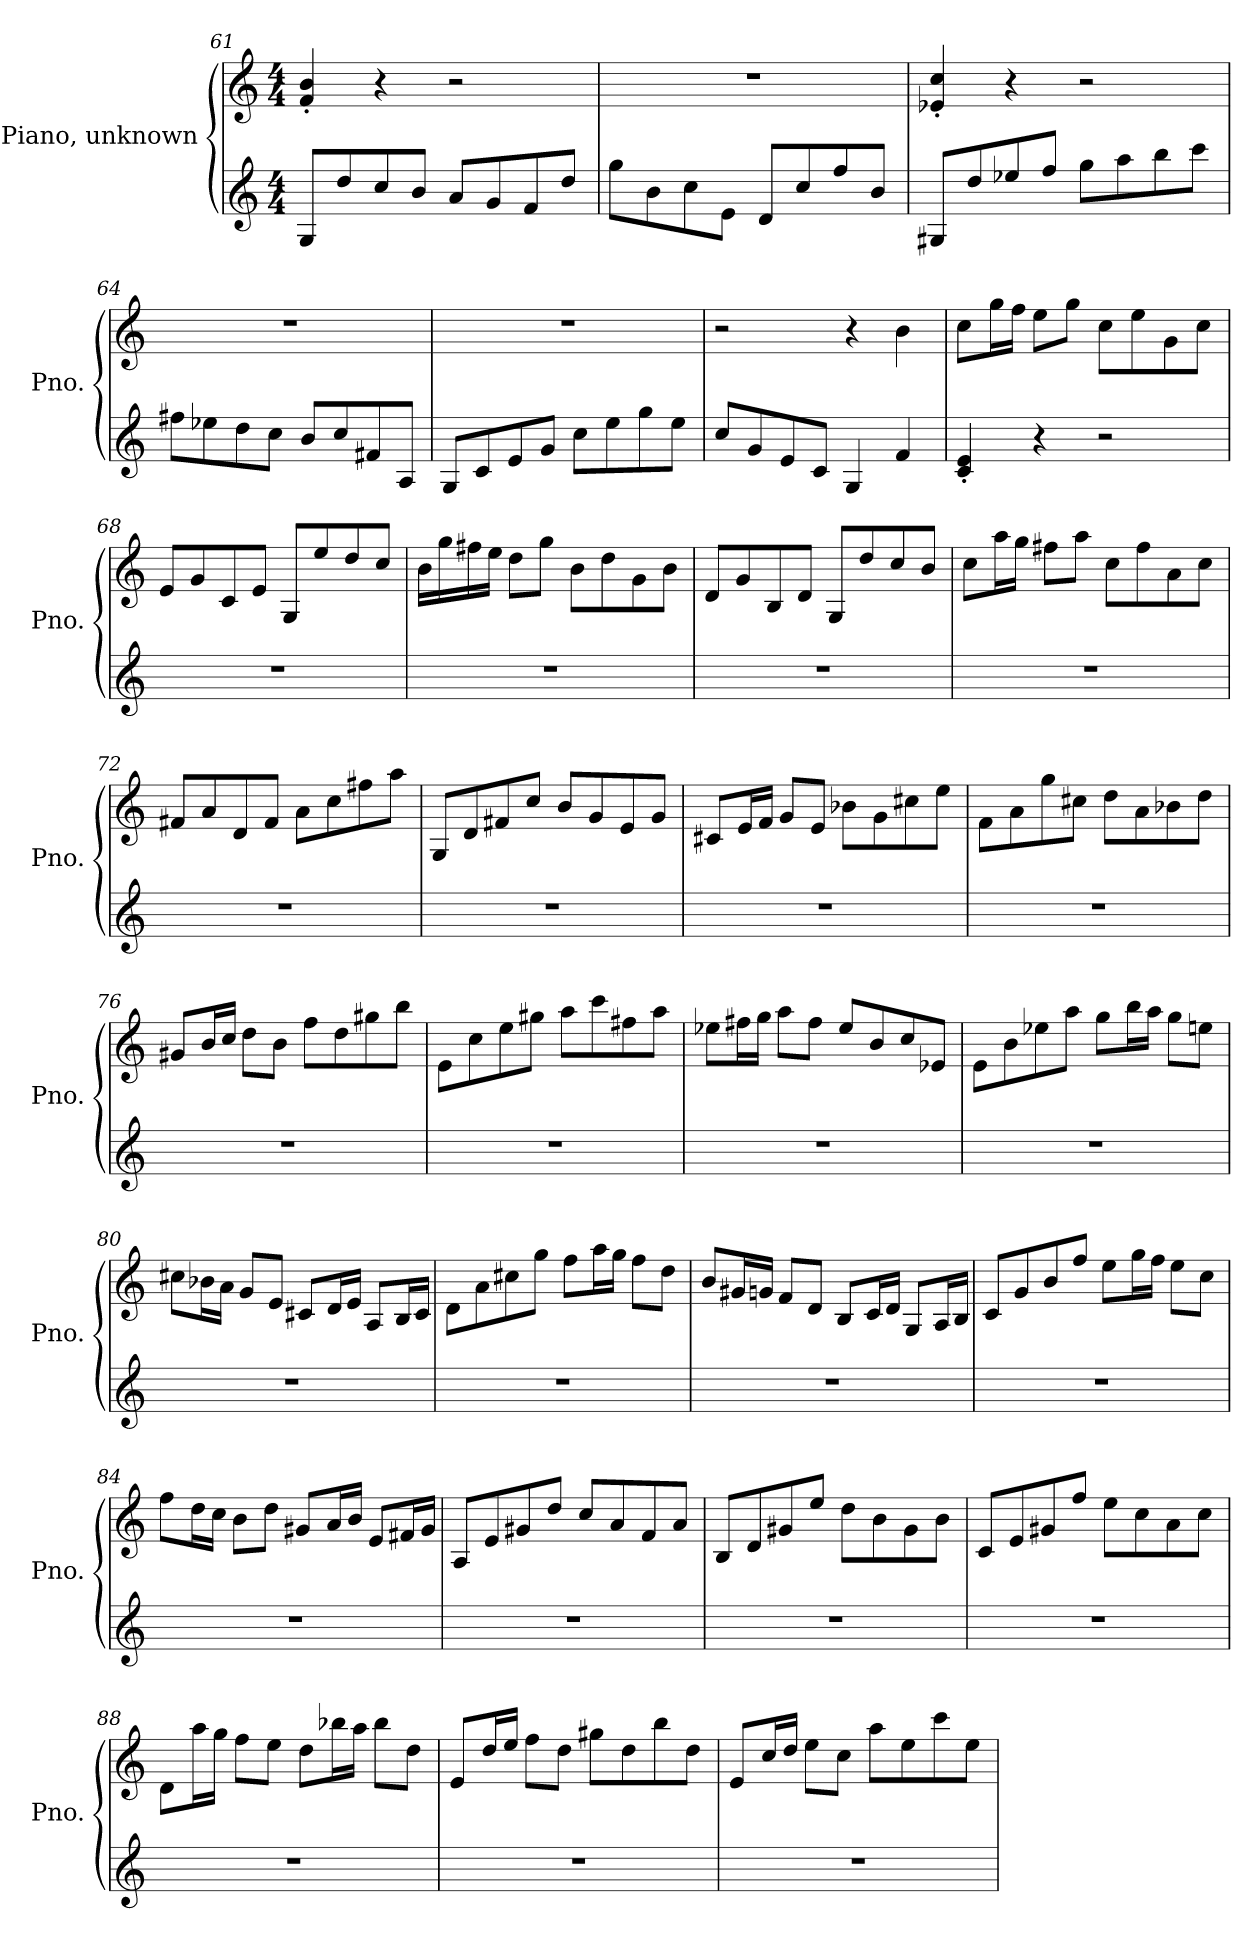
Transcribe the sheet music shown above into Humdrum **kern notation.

**kern	**kern
*part1	*part1
*staff2	*staff1
*I"Piano, unknown	*
*I'Pno.	*
*clefG2	*clefG2
*k[]	*k[]
*M4/4	*M4/4
=61	=61
8G/L	4f/' 4b/'
8dd/	.
8cc/	4r
8b/J	.
8a/L	2r
8g/	.
8f/	.
8dd/J	.
=62	=62
8gg\L	1r
8b\	.
8cc\	.
8e\J	.
8d/L	.
8cc/	.
8ff/	.
8b/J	.
=63	=63
8G#X/L	4e-X/' 4cc/'
8dd/	.
8ee-X/	4r
8ff/J	.
8gg\L	2r
8aa\	.
8bb\	.
8ccc\J	.
=64	=64
8ff#X\L	1r
8ee-X\	.
8dd\	.
8cc\J	.
8b/L	.
8cc/	.
8f#X/	.
8A/J	.
!!LO:LB:g=z
=65	=65
8G/L	1r
8c/	.
8e/	.
8g/J	.
8cc\L	.
8ee\	.
8gg\	.
8ee\J	.
=66	=66
8cc/L	2r
8g/	.
8e/	.
8c/J	.
4G/	4r
4f/	4b\
=67	=67
4c/' 4e/'	8cc\L
.	16gg\L
.	16ff\JJ
4r	8ee\L
.	8gg\J
2r	8cc\L
.	8ee\
.	8g\
.	8cc\J
=68	=68
1r	8e/L
.	8g/
.	8c/
.	8e/J
.	8G/L
.	8ee/
.	8dd/
.	8cc/J
=69	=69
1r	16b\LL
.	16gg\
.	16ff#X\
.	16ee\JJ
.	8dd\L
.	8gg\J
.	8b\L
.	8dd\
.	8g\
.	8b\J
!!LO:LB:g=z
=70	=70
1r	8d/L
.	8g/
.	8B/
.	8d/J
.	8G/L
.	8dd/
.	8cc/
.	8b/J
=71	=71
1r	8cc\L
.	16aa\L
.	16gg\JJ
.	8ff#X\L
.	8aa\J
.	8cc\L
.	8ff#\
.	8a\
.	8cc\J
=72	=72
1r	8f#X/L
.	8a/
.	8d/
.	8f#/J
.	8a\L
.	8cc\
.	8ff#X\
.	8aa\J
=73	=73
1r	8G/L
.	8d/
.	8f#X/
.	8cc/J
.	8b/L
.	8g/
.	8e/
.	8g/J
!!LO:PB:g=z
=74	=74
1r	8c#X/L
.	16e/L
.	16f/JJ
.	8g/L
.	8e/J
.	8b-X\L
.	8g\
.	8cc#X\
.	8ee\J
=75	=75
1r	8f\L
.	8a\
.	8gg\
.	8cc#X\J
.	8dd\L
.	8a\
.	8b-X\
.	8dd\J
=76	=76
1r	8g#X/L
.	16b/L
.	16cc/JJ
.	8dd\L
.	8b\J
.	8ff\L
.	8dd\
.	8gg#X\
.	8bb\J
=77	=77
1r	8e\L
.	8cc\
.	8ee\
.	8gg#X\J
.	8aa\L
.	8ccc\
.	8ff#X\
.	8aa\J
!!LO:LB:g=z
=78	=78
1r	8ee-X\L
.	16ff#X\L
.	16gg\JJ
.	8aa\L
.	8ff#\J
.	8ee-/L
.	8b/
.	8cc/
.	8e-X/J
=79	=79
1r	8e\L
.	8b\
.	8ee-X\
.	8aa\J
.	8gg\L
.	16bb\L
.	16aa\JJ
.	8gg\L
.	8een\J
=80	=80
1r	8cc#X\L
.	16b-X\L
.	16a\JJ
.	8g/L
.	8e/J
.	8c#X/L
.	16d/L
.	16e/JJ
.	8A/L
.	16B/L
.	16c#/JJ
=81	=81
1r	8d\L
.	8a\
.	8cc#X\
.	8gg\J
.	8ff\L
.	16aa\L
.	16gg\JJ
.	8ff\L
.	8dd\J
!!LO:LB:g=z
=82	=82
1r	8b/L
.	16g#X/L
.	16gn/JJ
.	8f/L
.	8d/J
.	8B/L
.	16c/L
.	16d/JJ
.	8G/L
.	16A/L
.	16B/JJ
=83	=83
1r	8c/L
.	8g/
.	8b/
.	8ff/J
.	8ee\L
.	16gg\L
.	16ff\JJ
.	8ee\L
.	8cc\J
=84	=84
1r	8ff\L
.	16dd\L
.	16cc\JJ
.	8b\L
.	8dd\J
.	8g#X/L
.	16a/L
.	16b/JJ
.	8e/L
.	16f#X/L
.	16g#/JJ
=85	=85
1r	8A/L
.	8e/
.	8g#X/
.	8dd/J
.	8cc/L
.	8a/
.	8f/
.	8a/J
!!LO:LB:g=z
=86	=86
1r	8B/L
.	8d/
.	8g#X/
.	8ee/J
.	8dd\L
.	8b\
.	8g#\
.	8b\J
=87	=87
1r	8c/L
.	8e/
.	8g#X/
.	8ff/J
.	8ee\L
.	8cc\
.	8a\
.	8cc\J
=88	=88
1r	8d\L
.	16aa\L
.	16gg\JJ
.	8ff\L
.	8ee\J
.	8dd\L
.	16bb-X\L
.	16aa\JJ
.	8bb-\L
.	8dd\J
=89	=89
1r	8e/L
.	16dd/L
.	16ee/JJ
.	8ff\L
.	8dd\J
.	8gg#X\L
.	8dd\
.	8bb\
.	8dd\J
!!LO:LB:g=z
=90	=90
1r	8e/L
.	16cc/L
.	16dd/JJ
.	8ee\L
.	8cc\J
.	8aa\L
.	8ee\
.	8ccc\
.	8ee\J
=	=
*-	*-
